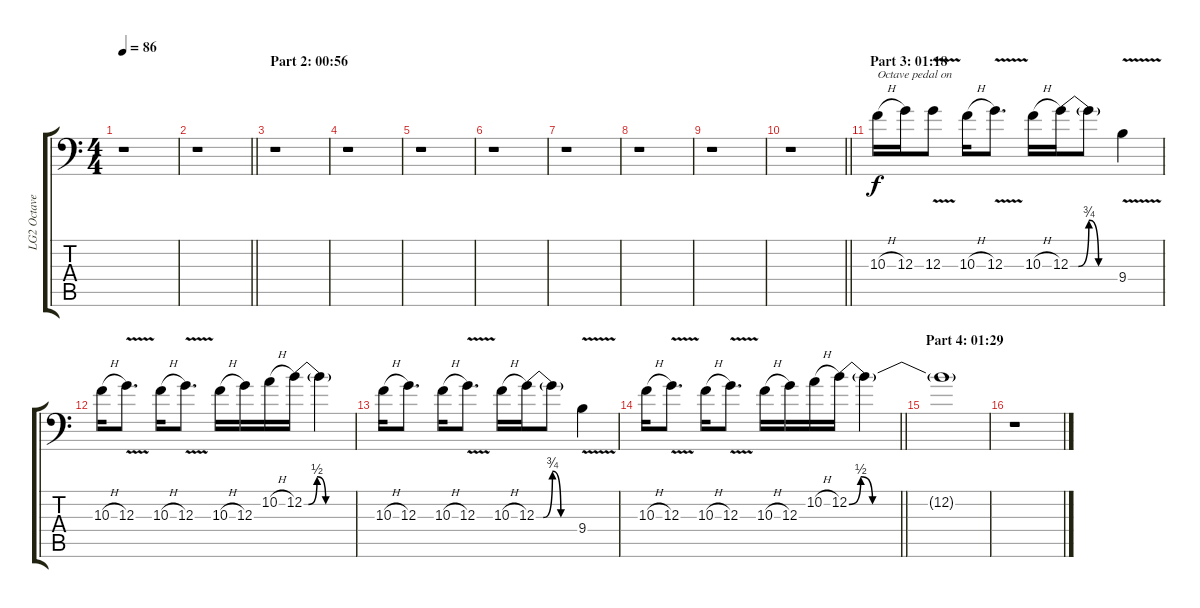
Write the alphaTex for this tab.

\track ("LG2 Octave Pedal (Ignore Me)" "LG2 Octave") {instrument overdrivenguitar}
\staff {score tabs}
\tuning (E3 B2 G2 D2 A1 E1) {hide}
\ts (4 4)
\tempo 86
\clef f4
\ks c
r.1{dy f} |
\barLineRight lightlight
r.1 |
\section ("" "Part 2: 00:56")
r.1 |
r.1 |
r.1 |
r.1 |
r.1 |
r.1 |
r.1 |
\barLineRight lightlight
r.1 |
\section ("" "Part 3: 01:18")
10.3{h}.16{txt "Octave pedal on"} 12.3.16 12.3{v}.8 10.3{h}.16 12.3{v}.8{d} 10.3{h}.16 12.3{be (custom 0 0 10 0 23 3 35 0 60 0)}.16 12.3{t}.8 9.4{v}.4 |
10.3{h}.16 12.3{v}.8{d} 10.3{h}.16 12.3{v}.8{d} 10.3{h}.16 12.3.16 10.2{h}.16 12.2{be (custom 0 0 5 0 15 2 25 0 60 0)}.16 12.2{t}.4 |
10.3{h}.16 12.3.8{d} 10.3{h}.16 12.3{v}.8{d} 10.3{h}.16 12.3{be (custom 0 0 10 0 23 3 35 0 60 0)}.16 12.3{t}.8 9.4{v}.4 |
\barLineRight lightlight
10.3{h}.16 12.3{v}.8{d} 10.3{h}.16 12.3{v}.8{d} 10.3{h}.16 12.3.16 10.2{h}.16 12.2{be (custom 0 0 5 2 10 0 60 0)}.16 12.2{t}.4{volume 0} |
\section ("" "Part 4: 01:29")
12.2{t}.1 |
r.1
